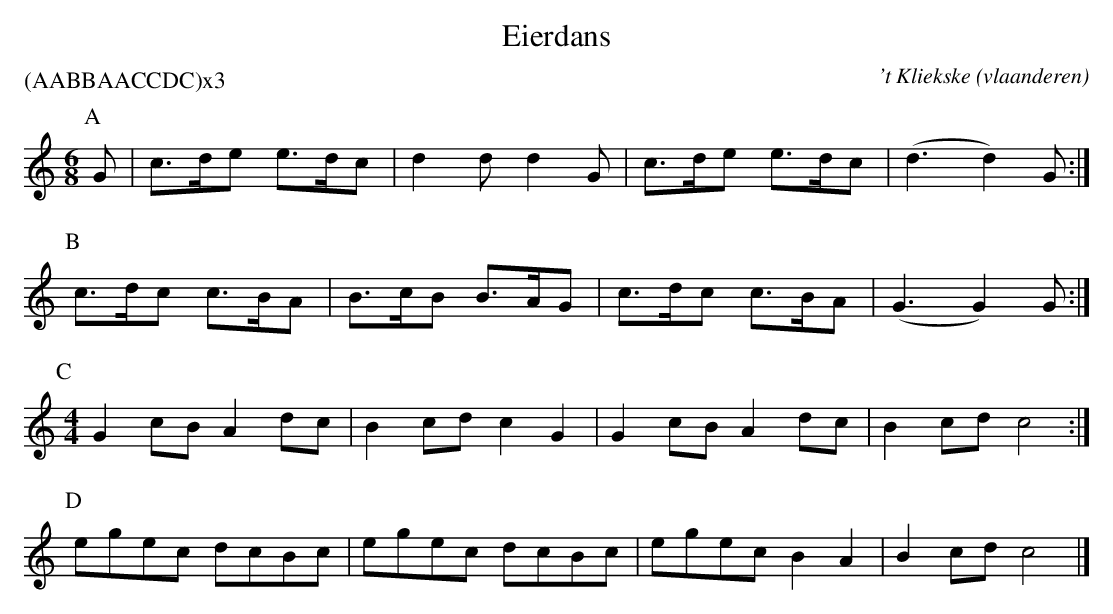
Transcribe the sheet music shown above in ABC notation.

X:1
T:Eierdans
O:vlaanderen
C:'t Kliekske
P:(AABBAACCDC)x3
L:1/8
M:6/8
K:C
P:A
G | c>de e>dc | d2 d d2 G | c>de e>dc | (d3 d2) G :|
P:B
c>dc c>BA | B>cB B>AG | c>dc c>BA | (G3 G2) G :|
P:C
M:4/4
L:1/8
G2 cB A2 dc | B2 cd c2 G2 | G2 cB A2 dc | B2 cd c4 :|
P:D
egec dcBc | egec dcBc | egec B2 A2 | B2 cd c4 |]
